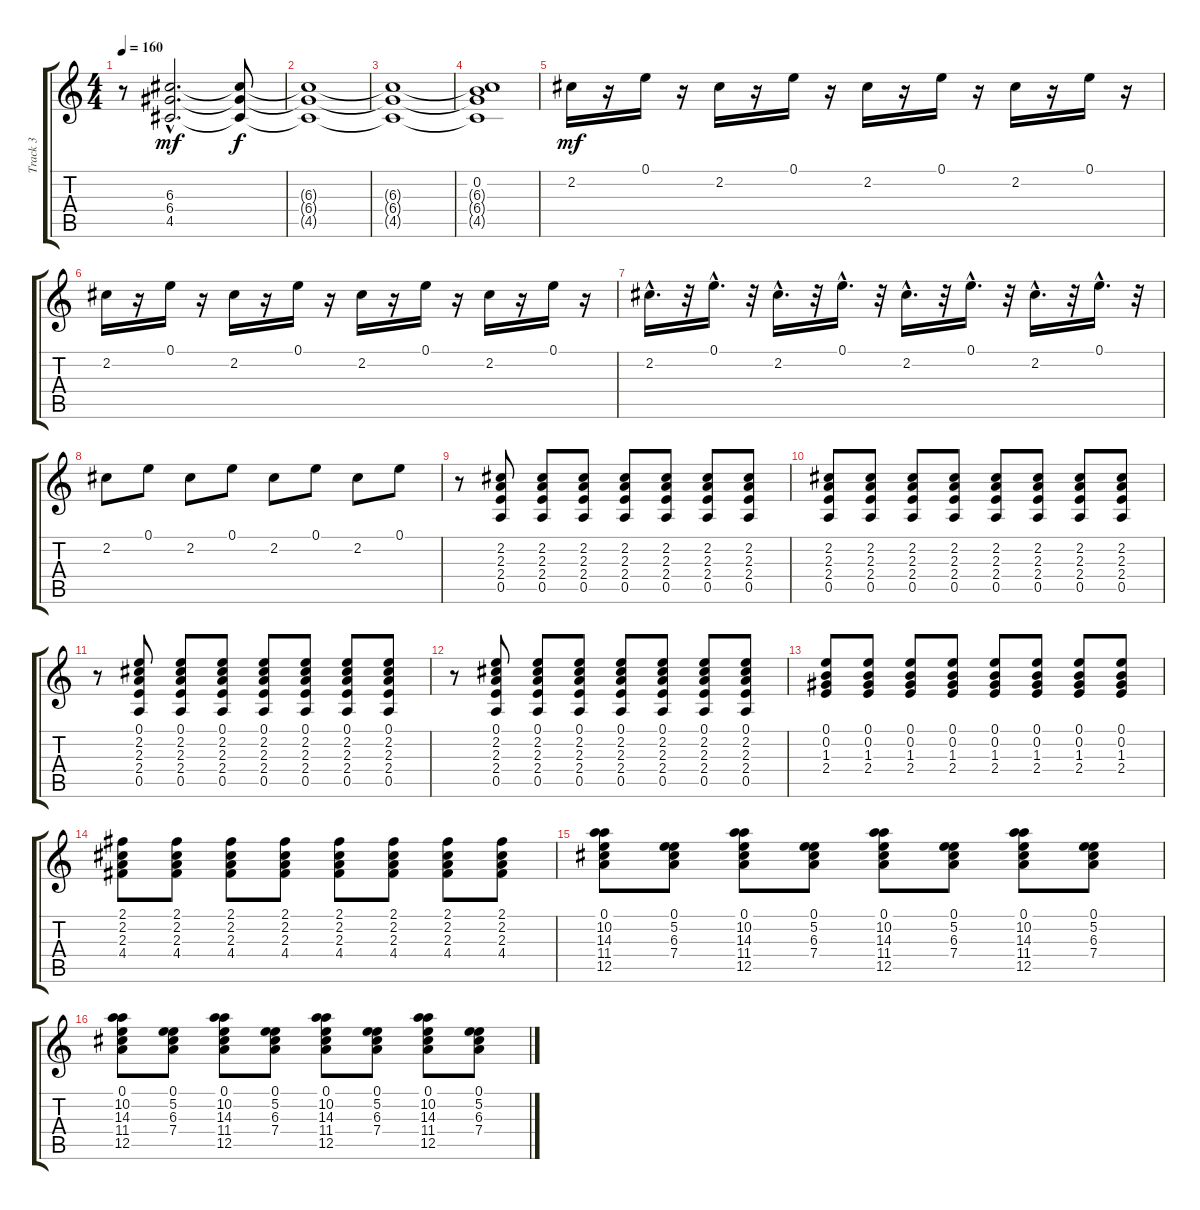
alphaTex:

\track ("Track 3" "Track 3") {instrument distortionguitar}
\staff {score tabs}
\tuning (E4 B3 G3 D3 A2 E2) {hide}
\ts (4 4)
\tempo 160
\clef g2
\ks c
r.8{dy mf} (6.3{hac} 6.4{hac} 4.5{hac}).2{d} (6.3{t} 6.4{t} 4.5{t}).8{dy f} |
(6.3{t} 6.4{t} 4.5{t}).1 |
(6.3{t} 6.4{t} 4.5{t}).1 |
(0.2 6.3{t} 6.4{t} 4.5{t}).1 |
2.2.16{dy mf} r.16 0.1.16 r.16 2.2.16 r.16 0.1.16 r.16 2.2.16 r.16 0.1.16 r.16 2.2.16 r.16 0.1.16 r.16 |
2.2.16 r.16 0.1.16 r.16 2.2.16 r.16 0.1.16 r.16 2.2.16 r.16 0.1.16 r.16 2.2.16 r.16 0.1.16 r.16 |
2.2{hac}.16{d} r.32 0.1{hac}.16{d} r.32 2.2{hac}.16{d} r.32 0.1{hac}.16{d} r.32 2.2{hac}.16{d} r.32 0.1{hac}.16{d} r.32 2.2{hac}.16{d} r.32 0.1{hac}.16{d} r.32 |
2.2.8{volume 14} 0.1.8 2.2.8 0.1.8 2.2.8 0.1.8 2.2.8 0.1.8 |
r.8 (2.2 2.3 2.4 0.5).8 (2.2 2.3 2.4 0.5).8 (2.2 2.3 2.4 0.5).8 (2.2 2.3 2.4 0.5).8 (2.2 2.3 2.4 0.5).8 (2.2 2.3 2.4 0.5).8 (2.2 2.3 2.4 0.5).8 |
(2.2 2.3 2.4 0.5).8 (2.2 2.3 2.4 0.5).8 (2.2 2.3 2.4 0.5).8 (2.2 2.3 2.4 0.5).8 (2.2 2.3 2.4 0.5).8 (2.2 2.3 2.4 0.5).8 (2.2 2.3 2.4 0.5).8 (2.2 2.3 2.4 0.5).8 |
r.8 (0.1 2.2 2.3 2.4 0.5).8{volume 11} (0.1 2.2 2.3 2.4 0.5).8 (0.1 2.2 2.3 2.4 0.5).8 (0.1 2.2 2.3 2.4 0.5).8 (0.1 2.2 2.3 2.4 0.5).8 (0.1 2.2 2.3 2.4 0.5).8 (0.1 2.2 2.3 2.4 0.5).8 |
r.8 (0.1 2.2 2.3 2.4 0.5).8 (0.1 2.2 2.3 2.4 0.5).8 (0.1 2.2 2.3 2.4 0.5).8 (0.1 2.2 2.3 2.4 0.5).8 (0.1 2.2 2.3 2.4 0.5).8 (0.1 2.2 2.3 2.4 0.5).8 (0.1 2.2 2.3 2.4 0.5).8 |
(0.1 0.2 1.3 2.4).8 (0.1 0.2 1.3 2.4).8 (0.1 0.2 1.3 2.4).8 (0.1 0.2 1.3 2.4).8 (0.1 0.2 1.3 2.4).8 (0.1 0.2 1.3 2.4).8 (0.1 0.2 1.3 2.4).8 (0.1 0.2 1.3 2.4).8 |
(2.1 2.2 2.3 4.4).8 (2.1 2.2 2.3 4.4).8 (2.1 2.2 2.3 4.4).8 (2.1 2.2 2.3 4.4).8 (2.1 2.2 2.3 4.4).8 (2.1 2.2 2.3 4.4).8 (2.1 2.2 2.3 4.4).8 (2.1 2.2 2.3 4.4).8 |
(0.1 10.2 14.3 11.4 12.5).8 (0.1 5.2 6.3 7.4).8 (0.1 10.2 14.3 11.4 12.5).8 (0.1 5.2 6.3 7.4).8 (0.1 10.2 14.3 11.4 12.5).8 (0.1 5.2 6.3 7.4).8 (0.1 10.2 14.3 11.4 12.5).8 (0.1 5.2 6.3 7.4).8 |
(0.1 10.2 14.3 11.4 12.5).8 (0.1 5.2 6.3 7.4).8 (0.1 10.2 14.3 11.4 12.5).8 (0.1 5.2 6.3 7.4).8 (0.1 10.2 14.3 11.4 12.5).8 (0.1 5.2 6.3 7.4).8 (0.1 10.2 14.3 11.4 12.5).8 (0.1 5.2 6.3 7.4).8
